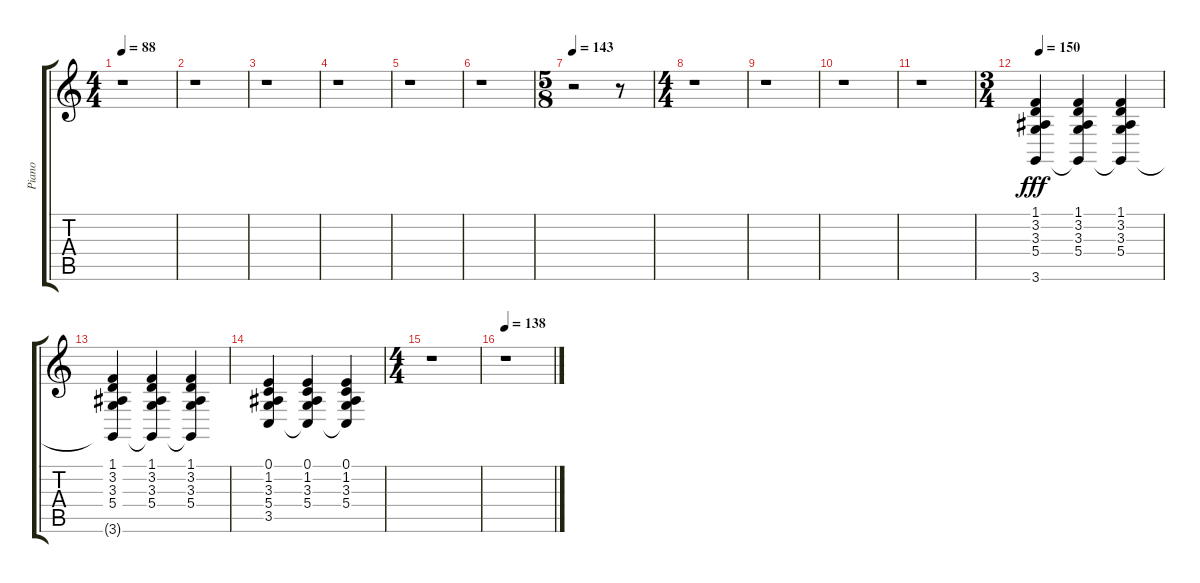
\track ("Piano" "Piano") {instrument acousticgrandpiano}
\staff {score tabs}
\tuning (E4 B3 G3 D3 A2 E2) {hide}
\ts (4 4)
\tempo 88
\clef g2
\ks c
r.1{dy fff} |
r.1 |
r.1 |
r.1 |
r.1 |
r.1 |
\ts (5 8)
\tempo 143
r.2 r.8 |
\ts (4 4)
r.1 |
r.1 |
r.1 |
r.1 |
\ts (3 4)
\tempo 150
(1.1 3.2 3.3 5.4 3.6).4 (1.1 3.2 3.3 5.4 3.6{t}).4 (1.1 3.2 3.3 5.4 3.6{t}).4 |
(1.1 3.2 3.3 5.4 3.6{t}).4 (1.1 3.2 3.3 5.4 3.6{t}).4 (1.1 3.2 3.3 5.4 3.6{t}).4 |
(0.1 1.2 3.3 5.4 3.5).4 (0.1 1.2 3.3 5.4 3.5{t}).4 (0.1 1.2 3.3 5.4 3.5{t}).4 |
\ts (4 4)
r.1 |
\tempo 138
r.1
